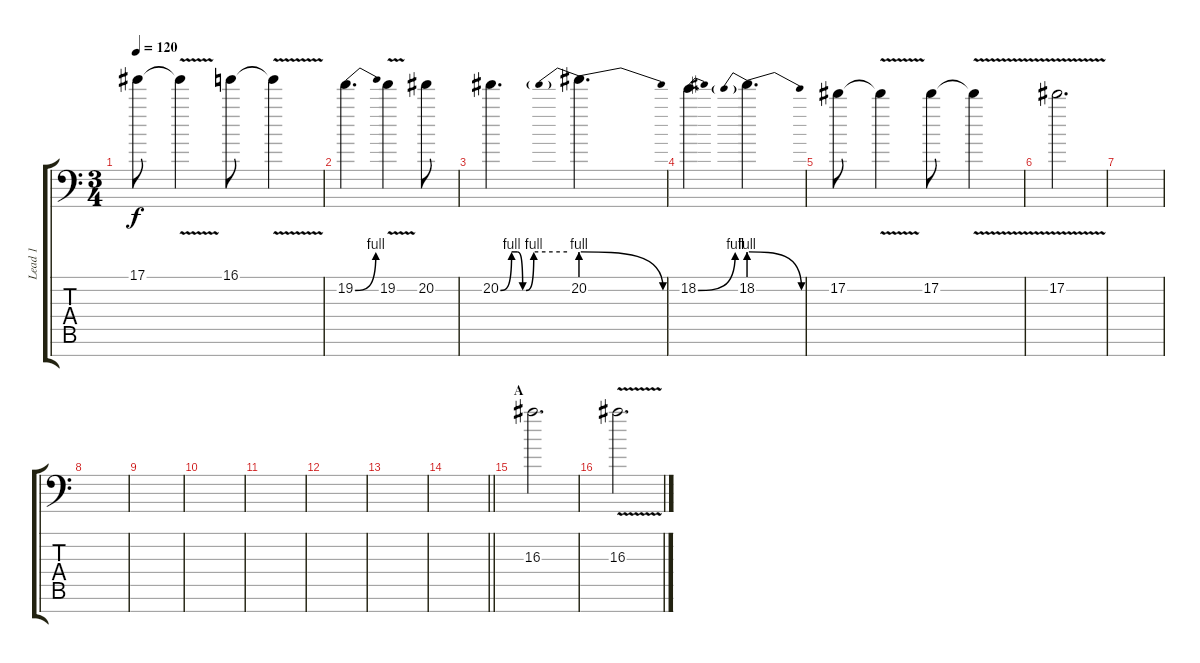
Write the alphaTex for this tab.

\track ("Lead 1" "Lead 1") {instrument distortionguitar}
\staff {score tabs}
\tuning (Eb4 Bb3 Gb3 Db3 Ab2 Eb2 Bb1) {hide}
\ts (3 4)
\tempo 120
\clef f4
\ks c
17.1.8{dy f} 17.1{v t}.4 16.1.8 16.1{v t}.4 |
19.2{be (bend 0 0 60 4)}.4{d} 19.2{v}.4 20.2.8 |
20.2{be (custom 0 0 10 4 15 4 20 0 23 0 30 4 60 4)}.4{d} 20.2{be (prebendrelease 0 4 60 0)}.4{d} |
18.2{be (bend 0 0 60 4)}.4{d} 18.2{be (prebendrelease 0 4 60 0)}.4{d} |
17.2.8 17.2{v t}.4 17.2.8 17.2{v t}.4 |
17.2{v}.2{d} |
|
|
|
|
|
|
|
\barLineRight lightlight
|
\section ("" "A")
16.3.2{d volume 7 balance 0} |
16.3{v}.2{d}
